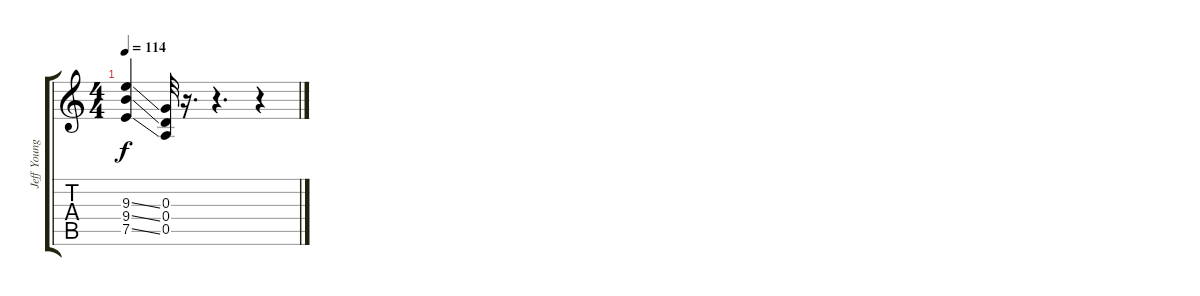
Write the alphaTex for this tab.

\track ("Jeff Young" "Jeff Young") {instrument distortionguitar}
\staff {score tabs}
\tuning (E4 B3 G3 D3 A2 E2) {hide}
\ts (4 4)
\tempo 114
\clef g2
\ks c
(9.3{ss} 9.4{ss} 7.5{ss}).4{dy f} (0.3 0.4 0.5).32 r.16{d} r.4{d} r.4
